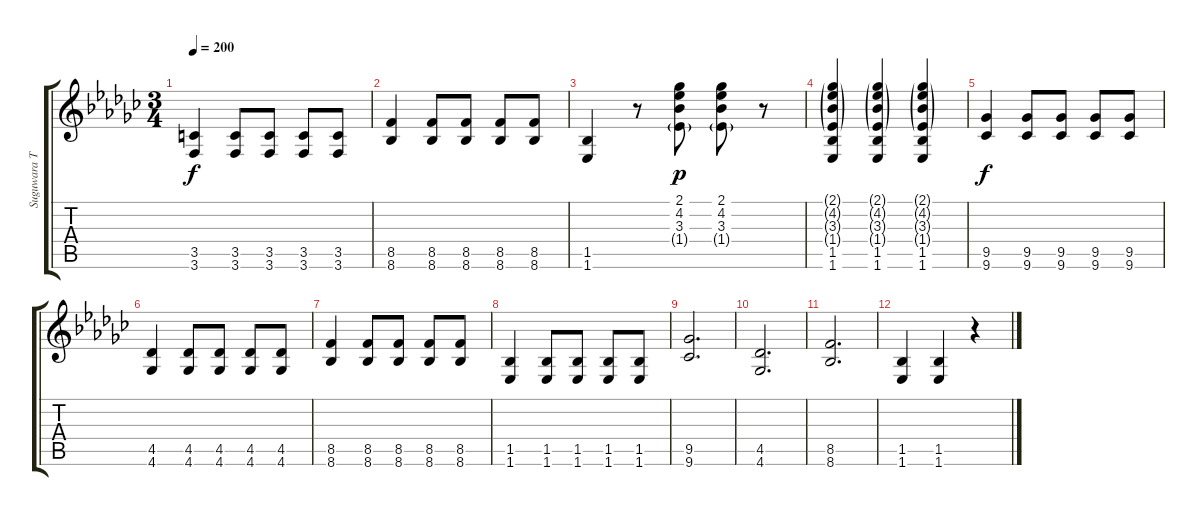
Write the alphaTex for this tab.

\track ("Suguwara Takuro" "Suguwara T") {instrument overdrivenguitar}
\staff {score tabs}
\tuning (E4 B3 G3 D3 A2 D2) {hide}
\ts (3 4)
\tempo 200
\clef g2
\ks ebminor
(3.5 3.6).4{dy f} (3.5 3.6).8 (3.5 3.6).8 (3.5 3.6).8 (3.5 3.6).8 |
(8.5 8.6).4 (8.5 8.6).8 (8.5 8.6).8 (8.5 8.6).8 (8.5 8.6).8 |
(1.5 1.6).4 r.8 (2.1 4.2 3.3 1.4{g}).8{dy p} (2.1 4.2 3.3 1.4{g}).8 r.8 |
(2.1{g} 4.2{g} 3.3{g} 1.4{g} 1.5 1.6).4 (2.1{g} 4.2{g} 3.3{g} 1.4{g} 1.5 1.6).4 (2.1{g} 4.2{g} 3.3{g} 1.4{g} 1.5 1.6).4 |
(9.5 9.6).4{dy f} (9.5 9.6).8 (9.5 9.6).8 (9.5 9.6).8 (9.5 9.6).8 |
(4.5 4.6).4 (4.5 4.6).8 (4.5 4.6).8 (4.5 4.6).8 (4.5 4.6).8 |
(8.5 8.6).4 (8.5 8.6).8 (8.5 8.6).8 (8.5 8.6).8 (8.5 8.6).8 |
(1.5 1.6).4 (1.5 1.6).8 (1.5 1.6).8 (1.5 1.6).8 (1.5 1.6).8 |
(9.5 9.6).2{d} |
(4.5 4.6).2{d} |
(8.5 8.6).2{d} |
(1.5 1.6).4 (1.5 1.6).4 r.4
